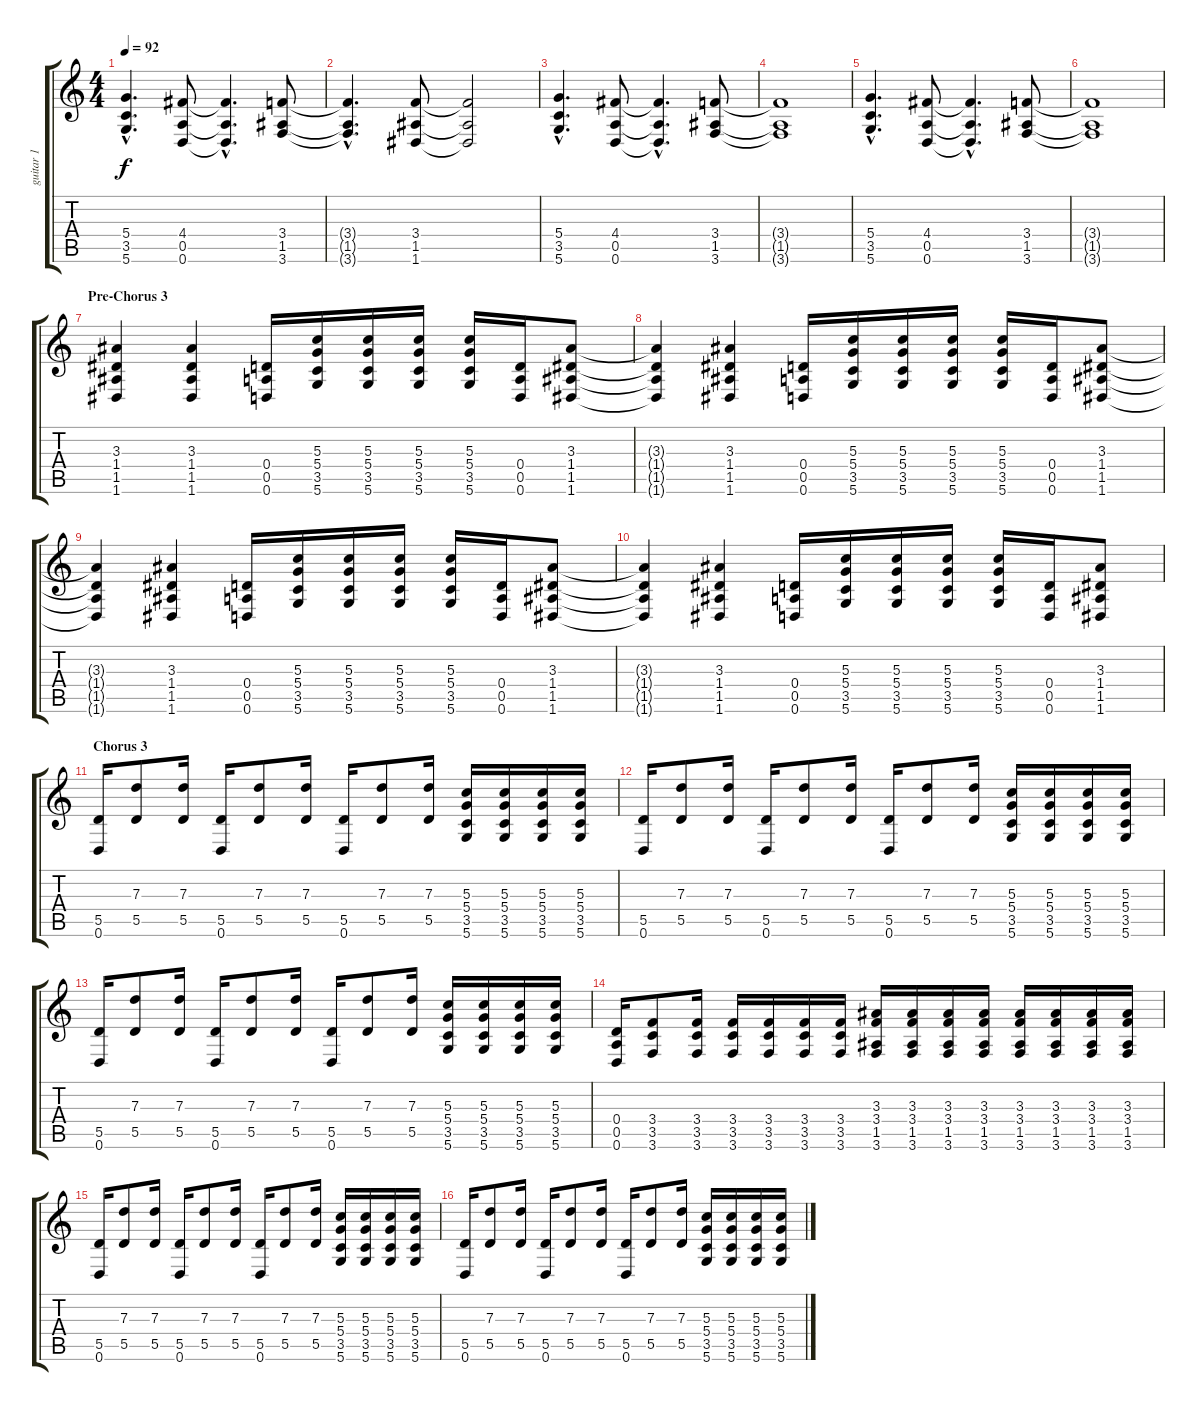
\track ("guitar 1" "guitar 1") {instrument distortionguitar}
\staff {score tabs}
\tuning (E4 B3 G3 D3 A2 D2) {hide}
\ts (4 4)
\tempo 92
\clef g2
\ks c
(5.4{hac} 3.5{hac} 5.6{hac}).4{d dy f} (4.4 0.5 0.6).8 (4.4{hac t} 0.5{hac t} 0.6{hac t}).4{d} (3.4 1.5 3.6).8 |
(3.4{hac t} 1.5{hac t} 3.6{hac t}).4{d} (3.4 1.5 1.6).8 (3.4{t} 1.5{t} 1.6{t}).2 |
(5.4{hac} 3.5{hac} 5.6{hac}).4{d} (4.4 0.5 0.6).8 (4.4{hac t} 0.5{hac t} 0.6{hac t}).4{d} (3.4 1.5 3.6).8 |
(3.4{t} 1.5{t} 3.6{t}).1 |
(5.4{hac} 3.5{hac} 5.6{hac}).4{d} (4.4 0.5 0.6).8 (4.4{hac t} 0.5{hac t} 0.6{hac t}).4{d} (3.4 1.5 3.6).8 |
(3.4{t} 1.5{t} 3.6{t}).1 |
\section ("" "Pre-Chorus 3")
(3.3 1.4 1.5 1.6).4 (3.3 1.4 1.5 1.6).4 (0.4 0.5 0.6).16 (5.3 5.4 3.5 5.6).16 (5.3 5.4 3.5 5.6).16 (5.3 5.4 3.5 5.6).16 (5.3 5.4 3.5 5.6).16 (0.4 0.5 0.6).16 (3.3 1.4 1.5 1.6).8 |
(3.3{t} 1.4{t} 1.5{t} 1.6{t}).4 (3.3 1.4 1.5 1.6).4 (0.4 0.5 0.6).16 (5.3 5.4 3.5 5.6).16 (5.3 5.4 3.5 5.6).16 (5.3 5.4 3.5 5.6).16 (5.3 5.4 3.5 5.6).16 (0.4 0.5 0.6).16 (3.3 1.4 1.5 1.6).8 |
(3.3{t} 1.4{t} 1.5{t} 1.6{t}).4 (3.3 1.4 1.5 1.6).4 (0.4 0.5 0.6).16 (5.3 5.4 3.5 5.6).16 (5.3 5.4 3.5 5.6).16 (5.3 5.4 3.5 5.6).16 (5.3 5.4 3.5 5.6).16 (0.4 0.5 0.6).16 (3.3 1.4 1.5 1.6).8 |
(3.3{t} 1.4{t} 1.5{t} 1.6{t}).4 (3.3 1.4 1.5 1.6).4 (0.4 0.5 0.6).16 (5.3 5.4 3.5 5.6).16 (5.3 5.4 3.5 5.6).16 (5.3 5.4 3.5 5.6).16 (5.3 5.4 3.5 5.6).16 (0.4 0.5 0.6).16 (3.3 1.4 1.5 1.6).8 |
\section ("" "Chorus 3")
(5.5 0.6).16 (7.3 5.5).8 (7.3 5.5).16 (5.5 0.6).16 (7.3 5.5).8 (7.3 5.5).16 (5.5 0.6).16 (7.3 5.5).8 (7.3 5.5).16 (5.3 5.4 3.5 5.6).16 (5.3 5.4 3.5 5.6).16 (5.3 5.4 3.5 5.6).16 (5.3 5.4 3.5 5.6).16 |
(5.5 0.6).16 (7.3 5.5).8 (7.3 5.5).16 (5.5 0.6).16 (7.3 5.5).8 (7.3 5.5).16 (5.5 0.6).16 (7.3 5.5).8 (7.3 5.5).16 (5.3 5.4 3.5 5.6).16 (5.3 5.4 3.5 5.6).16 (5.3 5.4 3.5 5.6).16 (5.3 5.4 3.5 5.6).16 |
(5.5 0.6).16 (7.3 5.5).8 (7.3 5.5).16 (5.5 0.6).16 (7.3 5.5).8 (7.3 5.5).16 (5.5 0.6).16 (7.3 5.5).8 (7.3 5.5).16 (5.3 5.4 3.5 5.6).16 (5.3 5.4 3.5 5.6).16 (5.3 5.4 3.5 5.6).16 (5.3 5.4 3.5 5.6).16 |
(0.4 0.5 0.6).16 (3.4 3.5 3.6).8 (3.4 3.5 3.6).16 (3.4 3.5 3.6).16 (3.4 3.5 3.6).16 (3.4 3.5 3.6).16 (3.4 3.5 3.6).16 (3.3 3.4 1.5 3.6).16 (3.3 3.4 1.5 3.6).16 (3.3 3.4 1.5 3.6).16 (3.3 3.4 1.5 3.6).16 (3.3 3.4 1.5 3.6).16 (3.3 3.4 1.5 3.6).16 (3.3 3.4 1.5 3.6).16 (3.3 3.4 1.5 3.6).16 |
(5.5 0.6).16 (7.3 5.5).8 (7.3 5.5).16 (5.5 0.6).16 (7.3 5.5).8 (7.3 5.5).16 (5.5 0.6).16 (7.3 5.5).8 (7.3 5.5).16 (5.3 5.4 3.5 5.6).16 (5.3 5.4 3.5 5.6).16 (5.3 5.4 3.5 5.6).16 (5.3 5.4 3.5 5.6).16 |
(5.5 0.6).16 (7.3 5.5).8 (7.3 5.5).16 (5.5 0.6).16 (7.3 5.5).8 (7.3 5.5).16 (5.5 0.6).16 (7.3 5.5).8 (7.3 5.5).16 (5.3 5.4 3.5 5.6).16 (5.3 5.4 3.5 5.6).16 (5.3 5.4 3.5 5.6).16 (5.3 5.4 3.5 5.6).16
